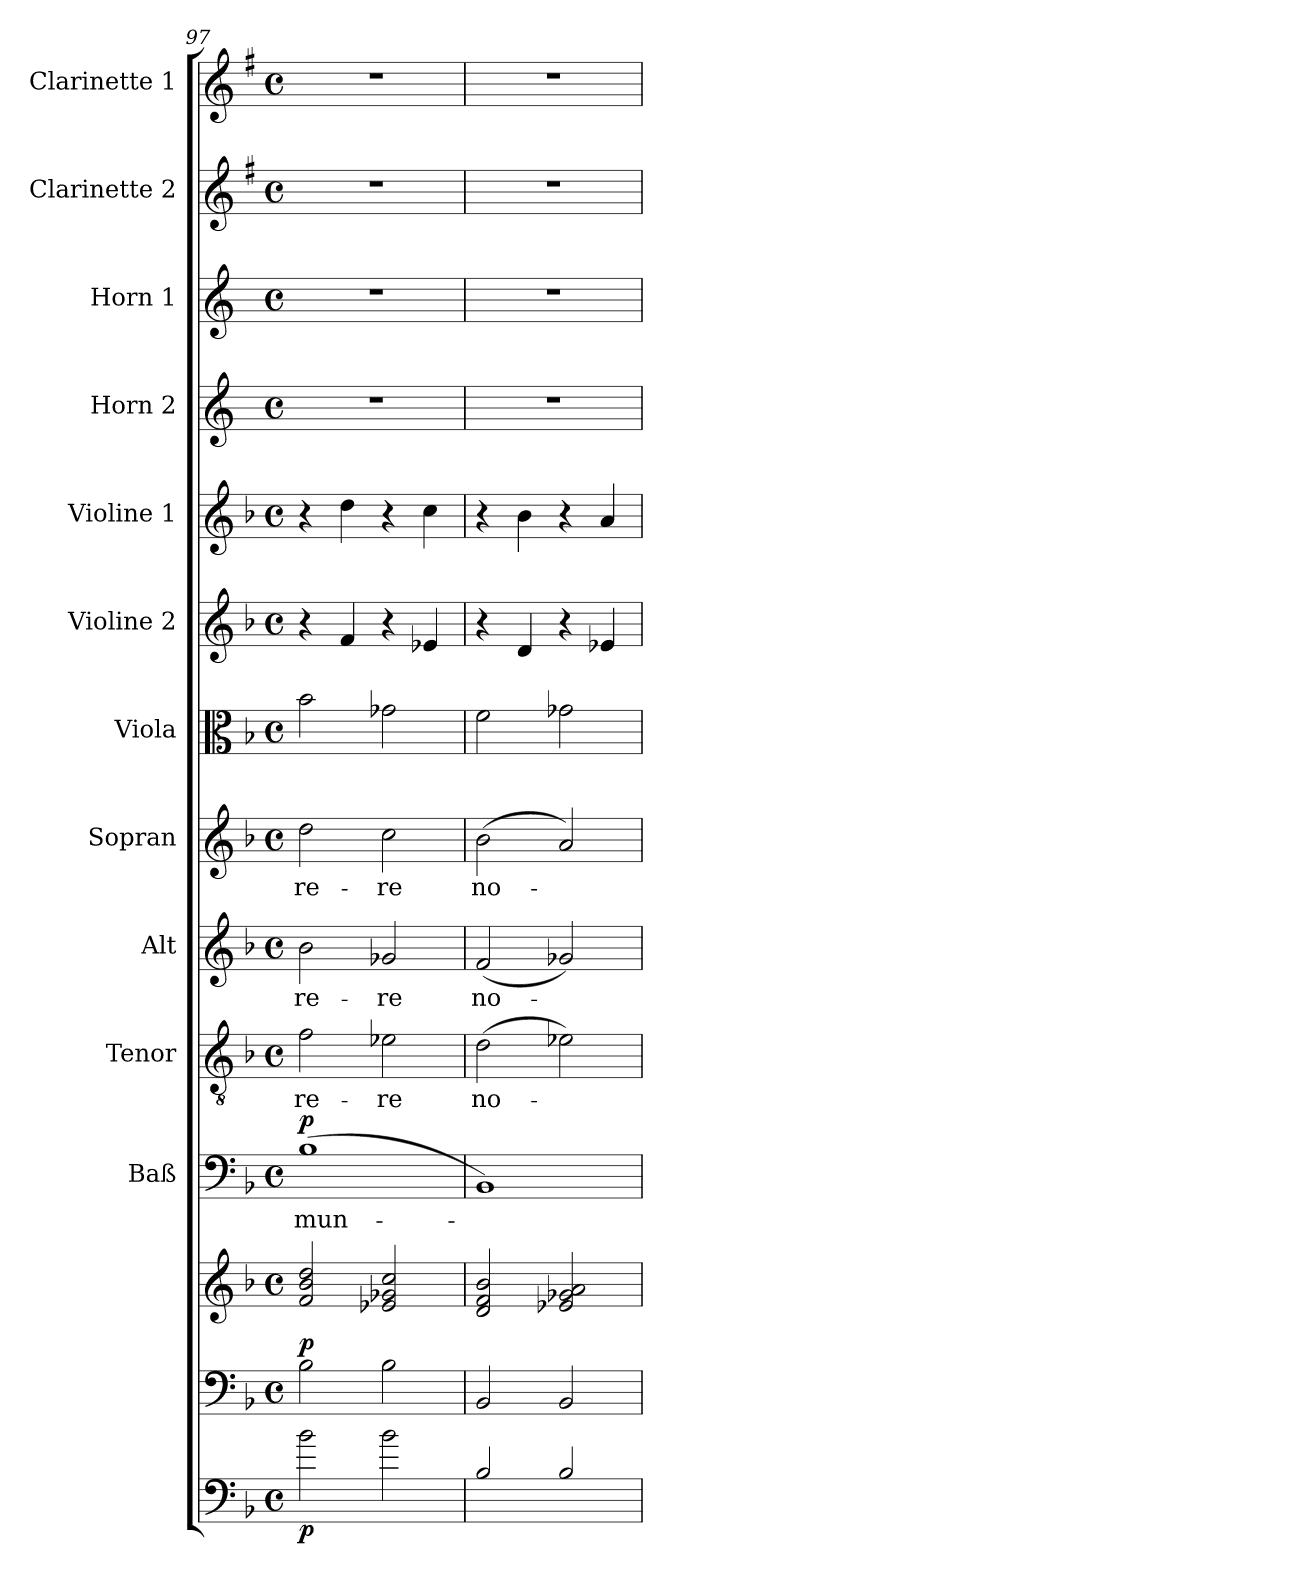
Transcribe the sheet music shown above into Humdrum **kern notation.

**kern	**dynam	**kern	**kern	**dynam	**kern	**text	**dynam	**kern	**text	**kern	**text	**kern	**text	**kern	**kern	**kern	**kern	**kern	**kern	**kern
*part13	*part13	*part12	*part12	*part12	*part11	*part11	*part11	*part10	*part10	*part9	*part9	*part8	*part8	*part7	*part6	*part5	*part4	*part3	*part2	*part1
*staff14	*staff14	*staff13	*staff12	*staff12/13	*staff11	*staff11	*staff11	*staff10	*staff10	*staff9	*staff9	*staff8	*staff8	*staff7	*staff6	*staff5	*staff4	*staff3	*staff2	*staff1
*	*	*	*	*	*I"Baß	*	*	*I"Tenor	*	*I"Alt	*	*I"Sopran	*	*I"Viola	*I"Violine 2	*I"Violine 1	*I"Horn 2	*I"Horn 1	*I"Clarinette 2	*I"Clarinette 1
*	*	*	*	*	*I'Baß	*	*	*I'Ten	*	*I'Alt	*	*I'Sop	*	*I'Vla.	*I'Vln. 2	*I'Vln. 1	*I'Hrn. 2	*I'Hrn. 1	*	*
*clefF4	*	*clefF4	*clefG2	*	*clefF4	*	*	*clefGv2	*	*clefG2	*	*clefG2	*	*clefC3	*clefG2	*clefG2	*clefG2	*clefG2	*clefG2	*clefG2
*ITrd7c12	*	*	*	*	*	*	*	*	*	*	*	*	*	*	*	*	*ITrd4c7	*ITrd4c7	*ITrd1c2	*ITrd1c2
*k[b-]	*	*k[b-]	*k[b-]	*	*k[b-]	*	*	*k[b-]	*	*k[b-]	*	*k[b-]	*	*k[b-]	*k[b-]	*k[b-]	*k[b-]	*k[b-]	*k[b-]	*k[b-]
*F:	*	*F:	*F:	*	*F:	*	*	*F:	*	*F:	*	*F:	*	*F:	*F:	*F:	*F:	*F:	*F:	*F:
*M4/4	*	*M4/4	*M4/4	*	*M4/4	*	*	*M4/4	*	*M4/4	*	*M4/4	*	*M4/4	*M4/4	*M4/4	*M4/4	*M4/4	*M4/4	*M4/4
*met(c)	*	*met(c)	*met(c)	*	*met(c)	*	*	*met(c)	*	*met(c)	*	*met(c)	*	*met(c)	*met(c)	*met(c)	*met(c)	*met(c)	*met(c)	*met(c)
=97	=97	=97	=97	=97	=97	=97	=97	=97	=97	=97	=97	=97	=97	=97	=97	=97	=97	=97	=97	=97
!	!LO:DY:b	!	!	!LO:DY:a=2	!	!LO:LY:b	!LO:DY:a	!	!LO:LY:b	!	!LO:LY:b	!	!LO:LY:b	!	!	!	!	!	!	!
2B-\	p	2B-\	2f/ 2b-/ 2dd/	p	(>1B-	mun-	p	2f\	-re-	2b-\	-re-	2dd\	-re-	2b-\	4r	4r	1r	1r	1r	1r
.	.	.	.	.	.	.	.	.	.	.	.	.	.	.	4f/	4dd\	.	.	.	.
!	!	!	!	!	!	!	!	!	!LO:LY:b	!	!LO:LY:b	!	!LO:LY:b	!	!	!	!	!	!	!
2B-\	.	2B-\	2e-X/ 2g-X/ 2cc/	.	.	.	.	2e-X\	-re	2g-X/	-re	2cc\	-re	2g-X\	4r	4r	.	.	.	.
.	.	.	.	.	.	.	.	.	.	.	.	.	.	.	4e-X/	4cc\	.	.	.	.
=98	=98	=98	=98	=98	=98	=98	=98	=98	=98	=98	=98	=98	=98	=98	=98	=98	=98	=98	=98	=98
!	!	!	!	!	!	!	!	!	!LO:LY:b	!	!LO:LY:b	!	!LO:LY:b	!	!	!	!	!	!	!
2BB-/	.	2BB-/	2d/ 2f/ 2b-/	.	1BB-)	.	.	(>2d\	no-	(<2f/	no-	(>2b-\	no-	2f\	4r	4r	1r	1r	1r	1r
.	.	.	.	.	.	.	.	.	.	.	.	.	.	.	4d/	4b-\	.	.	.	.
2BB-/	.	2BB-/	2e-X/ 2g-X/ 2a/	.	.	.	.	2e-X\)	.	2g-X/)	.	2a/)	.	2g-X\	4r	4r	.	.	.	.
.	.	.	.	.	.	.	.	.	.	.	.	.	.	.	4e-X/	4a/	.	.	.	.
=	=	=	=	=	=	=	=	=	=	=	=	=	=	=	=	=	=	=	=	=
*-	*-	*-	*-	*-	*-	*-	*-	*-	*-	*-	*-	*-	*-	*-	*-	*-	*-	*-	*-	*-
